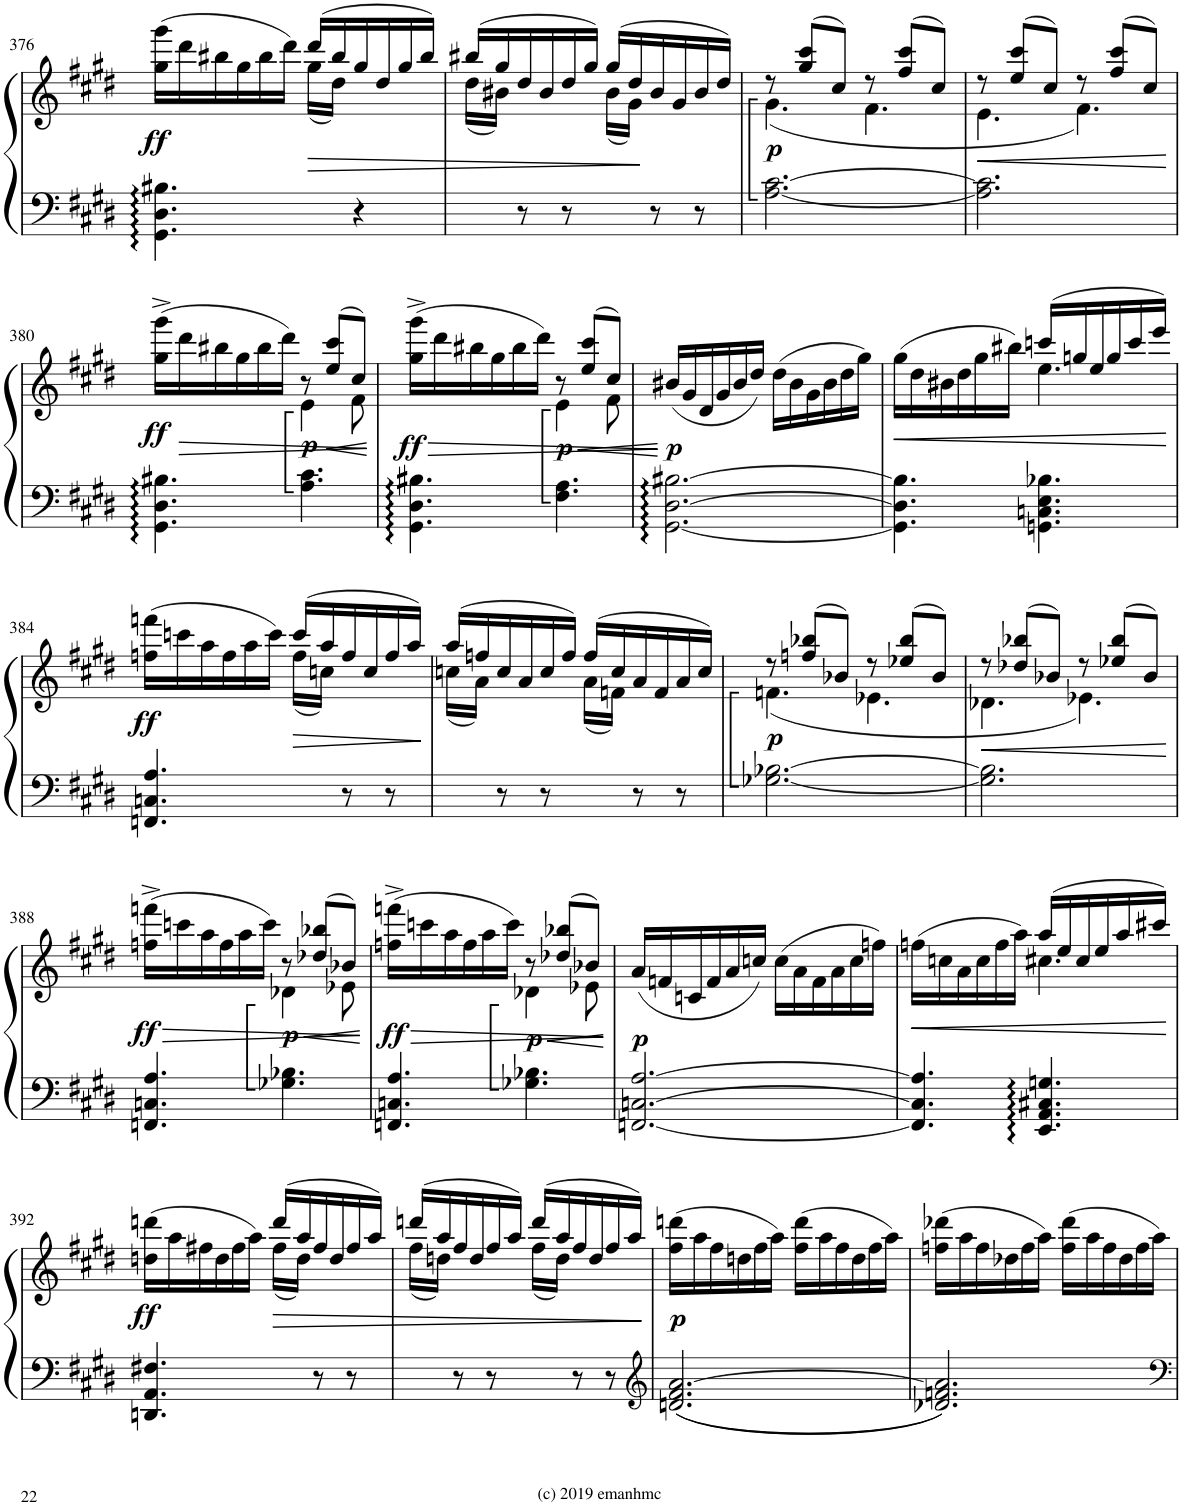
**kern	**kern	**dynam
*part1	*part1	*part1
*staff2	*staff1	*staff1/2
*I"Piano	*	*
*I'Pno.	*	*
!!LO:PB:g=z
*clefF4	*clefG2	*
*k[f#c#g#d#]	*k[f#c#g#d#]	*
*M6/8	*M6/8	*
=376	=376	=376
*	*^	*
!	!	!	!LO:DY:b
4.GG#\ 4.D#\ 4.B#X\	(>16gg#\ 16ggg#\LL	4.ryy	ff
.	16ddd#\	.	.
.	16bb#X\	.	.
.	16gg#\	.	.
.	16bb#\	.	.
.	16ddd#\JJ)	.	.
!	!	!	!LO:HP:b
8ryy	(>16ddd#/LL	(<16gg#\LL	>
.	16bb#/	16dd#\JJ)	.
4r	16gg#/	4ryy	.
.	16dd#/	.	.
.	16gg#/	.	.
.	16bb#/JJ)	.	.
=377	=377	=377	=377
8ryy	(>16bb#X/LL	(<16dd#\LL	.
.	16gg#/	16b#X\JJ)	.
8r	16dd#/	4ryy	.
.	16b#/	.	.
8r	16dd#/	.	.
.	16gg#/JJ)	.	.
8ryy	(>16gg#/LL	(<16b#\LL	.
.	16dd#/	16g#\JJ)	.
8r	16b#/	4ryy	.
.	16g#/	.	.
8r	16b#/	.	.
.	16dd#/JJ)	.	.
=378	=378	=378	=378
!	!	!	!LO:DY:b
[<2.A\ [2.c#\	8r	(4.g#\	p
.	(8gg#/ 8ccc#/L	.	.
.	8cc#/J)	.	.
.	8r	4.f#\	.
.	(8ff#/ 8ccc#/L	.	.
.	8cc#/J)	.	.
=379	=379	=379	=379
!	!	!	!LO:HP:b
2.A\] 2.c#\]	8r	4.e\	<
.	(8ee/ 8ccc#/L	.	.
.	8cc#/J)	.	.
.	8r	4.f#\)	.
.	(8ff#/ 8ccc#/L	.	.
.	8cc#/J)	.	.
*	*v	*v	*
.	.	]
!!LO:LB:g=z
=380	=380	=380
*	*^	*
!	!	!	!LO:DY:b
4.GG#\ 4.D#\ 4.B#X\	(16gg#\^ 16ggg#\^LL	4.ryy	ff
!	!	!	!LO:HP:b
.	16ddd#\	.	>
.	16bb#X\	.	.
.	16gg#\	.	.
.	16bb#\	.	.
.	16ddd#\JJ)	.	.
!	!	!	!LO:DY:b
4.A\ 4.c#\	8r	4e\	p
!	!	!	!LO:HP:b
.	(>8ee/ 8ccc#/L	.	<
.	8cc#/J)	8f#\	.
*	*v	*v	*
.	.	[ [
=381	=381	=381
!	!	!LO:HP:b
*	*^	*
!	!	!	!LO:DY:n=1:b
4.GG#\ 4.D#\ 4.B#X\	(16gg#\^ 16ggg#\^LL	4.ryy	> ff
.	16ddd#\	.	.
.	16bb#X\	.	.
.	16gg#\	.	.
.	16bb#\	.	.
.	16ddd#\JJ)	.	.
!	!	!	!LO:HP:b
!	!	!	!LO:DY:n=2:b
4.F#\ 4.A\	8r	4e\	< p
.	(>8ee/ 8ccc#/L	.	.
.	8cc#/J)	8f#\	.
*	*v	*v	*
.	.	] [
=382	=382	=382
!	!	!LO:DY:b
[<2.GG#\ [2.D#\ [2.B#X\	(16b#X/LL	p
.	16g#/	.
.	16d#/	.
.	16g#/	.
.	16b#/	.
.	16dd#/JJ)	.
.	(16dd#\LL	.
.	16b#\	.
.	16g#\	.
.	16b#\	.
.	16dd#\	.
.	16gg#\JJ)	.
=383	=383	=383
!	!	!LO:HP:b
*	*^	*
4.GG#\] 4.D#\] 4.B#\]	(>16gg#\LL	4.ryy	<
.	16dd#\	.	.
.	16b#X\	.	.
.	16dd#\	.	.
.	16gg#\	.	.
.	16bb#X\JJ)	.	.
4.GGn\ 4.Cn\ 4.E\ 4.B-X\	(16cccn/LL	4.ee\	.
.	16ggn/	.	.
.	16ee/	.	.
.	16gg/	.	.
.	16ccc/	.	.
.	16eee/JJ)	.	.
*	*v	*v	*
.	.	]
!!LO:LB:g=z
=384	=384	=384
*	*^	*
!	!	!	!LO:DY:b
4.FFn/ 4.Cn/ 4.A/	(16ffn\ 16fffn\LL	4.ryy	ff
.	16cccn\	.	.
.	16aa\	.	.
.	16ff\	.	.
.	16aa\	.	.
.	16ccc\JJ)	.	.
!	!	!	!LO:HP:b
8ryy	(>16ccc/LL	(<16ff\LL	>
.	16aa/	16ccn\JJ)	.
8r	16ff/	4ryy	.
.	16cc/	.	.
8r	16ff/	.	.
.	16aa/JJ)	.	.
*	*v	*v	*
.	.	[
=385	=385	=385
*	*^	*
8ryy	(>16aa/LL	(<16ccn\LL	.
.	16ffn/	16a\JJ)	.
8r	16cc/	4ryy	.
.	16a/	.	.
8r	16cc/	.	.
.	16ff/JJ)	.	.
8ryy	(>16ff/LL	(<16a\LL	.
.	16cc/	16fn\JJ)	.
8r	16a/	4ryy	.
.	16f/	.	.
8r	16a/	.	.
.	16cc/JJ)	.	.
=386	=386	=386	=386
!	!	!	!LO:DY:b
[<2.G-X\ [2.B-X\	8r	(4.fn\	p
.	(>8ffn/ 8bb-X/L	.	.
.	8b-X/J)	.	.
.	8r	4.e-X\	.
.	(>8ee-X/ 8bb-/L	.	.
.	8b-/J)	.	.
=387	=387	=387	=387
!	!	!	!LO:HP:b
2.G-\] 2.B-\]	8r	4.d-X\	<
.	(8dd-X/ 8bb-X/L	.	.
.	8b-X/J)	.	.
.	8r	4.e-X\)	.
.	(8ee-X/ 8bb-/L	.	.
.	8b-/J)	.	.
*	*v	*v	*
.	.	]
!!LO:LB:g=z
=388	=388	=388
!	!	!LO:HP:b
*	*^	*
!	!	!	!LO:DY:n=1:b
4.FFn/ 4.Cn/ 4.A/	(16ffn\^ 16fffn\^LL	4.ryy	> ff
.	16cccn\	.	.
.	16aa\	.	.
.	16ff\	.	.
.	16aa\	.	.
.	16ccc\JJ)	.	.
!	!	!	!LO:HP:b
!	!	!	!LO:DY:n=2:b
4.G-X\ 4.B-X\	8r	4d-X\	< p
.	(>8dd-X/ 8bb-X/L	.	.
.	8b-X/J)	8e-X\	.
*	*v	*v	*
.	.	[ [
=389	=389	=389
!	!	!LO:HP:b
*	*^	*
!	!	!	!LO:DY:n=1:b
4.FFn/ 4.Cn/ 4.A/	(16ffn\^ 16fffn\^LL	4.ryy	> ff
.	16cccn\	.	.
.	16aa\	.	.
.	16ff\	.	.
.	16aa\	.	.
.	16ccc\JJ)	.	.
!	!	!	!LO:HP:b
!	!	!	!LO:DY:n=2:b
4.G-X\ 4.B-X\	8r	4d-X\	< p
.	(>8dd-X/ 8bb-X/L	.	.
.	8b-X/J)	8e-X\	.
*	*v	*v	*
.	.	] [
=390	=390	=390
!	!	!LO:DY:b
[2.FFn/ [>2.Cn/ [>2.A/	(16a/LL	p
.	16fn/	.
.	16cn/	.
.	16f/	.
.	16a/	.
.	16ccn/JJ)	.
.	(16cc\LL	.
.	16a\	.
.	16f\	.
.	16a\	.
.	16cc\	.
.	16ffn\JJ)	.
=391	=391	=391
!	!	!LO:HP:b
*	*^	*
4.FF/] 4.C/] 4.A/]	(>16ffn\LL	4.ryy	<
.	16ccn\	.	.
.	16a\	.	.
.	16cc\	.	.
.	16ff\	.	.
.	16aa\JJ)	.	.
4.EE/ 4.AA/ 4.C#X/ 4.Gn/	(16aa/LL	4.cc#X\	.
.	16ee/	.	.
.	16cc#/	.	.
.	16ee/	.	.
.	16aa/	.	.
.	16ccc#X/JJ)	.	.
*	*v	*v	*
.	.	]
!!LO:LB:g=z
=392	=392	=392
*	*^	*
!	!	!	!LO:DY:b
4.DDn/ 4.AA/ 4.F#X/	(16ddn\ 16dddn\LL	4.ryy	ff
.	16aa\	.	.
.	16ff#X\	.	.
.	16dd\	.	.
.	16ff#\	.	.
.	16aa\JJ)	.	.
8ryy	(>16ddd/LL	(<16ff#\LL	.
.	16aa/	16dd\JJ)	.
8r	16ff#/	4ryy	.
.	16dd/	.	.
8r	16ff#/	.	.
.	16aa/JJ)	.	.
=393	=393	=393	=393
8ryy	(>16dddn/LL	(<16ff#\LL	.
.	16aa/	16ddn\JJ)	.
8r	16ff#/	4ryy	.
.	16dd/	.	.
8r	16ff#/	.	.
.	16aa/JJ)	.	.
8ryy	(>16ddd/LL	(<16ff#\LL	.
.	16aa/	16dd\JJ)	.
8r	16ff#/	4ryy	.
.	16dd/	.	.
8r	16ff#/	.	.
.	16aa/JJ)	.	.
*	*v	*v	*
.	.	[
=394	=394	=394
*clefG2	*	*
!	!	!LO:DY:b
2.dn/ 2.f#/ [>2.a/	(16ff#\ 16dddn\LL	p
.	16aa\	.
.	16ff#\	.
.	16ddn\	.
.	16ff#\	.
.	16aa\JJ)	.
.	(16ff#\ 16ddd\LL	.
.	16aa\	.
.	16ff#\	.
.	16dd\	.
.	16ff#\	.
.	16aa\JJ)	.
=395	=395	=395
2.d-X/ 2.fn/ 2.a/]	(16ffn\ 16ddd-X\LL	.
.	16aa\	.
.	16ff\	.
.	16dd-X\	.
.	16ff\	.
.	16aa\JJ)	.
.	(16ff\ 16ddd-\LL	.
.	16aa\	.
.	16ff\	.
.	16dd-\	.
.	16ff\	.
.	16aa\JJ)	.
=	=	=
*-	*-	*-
